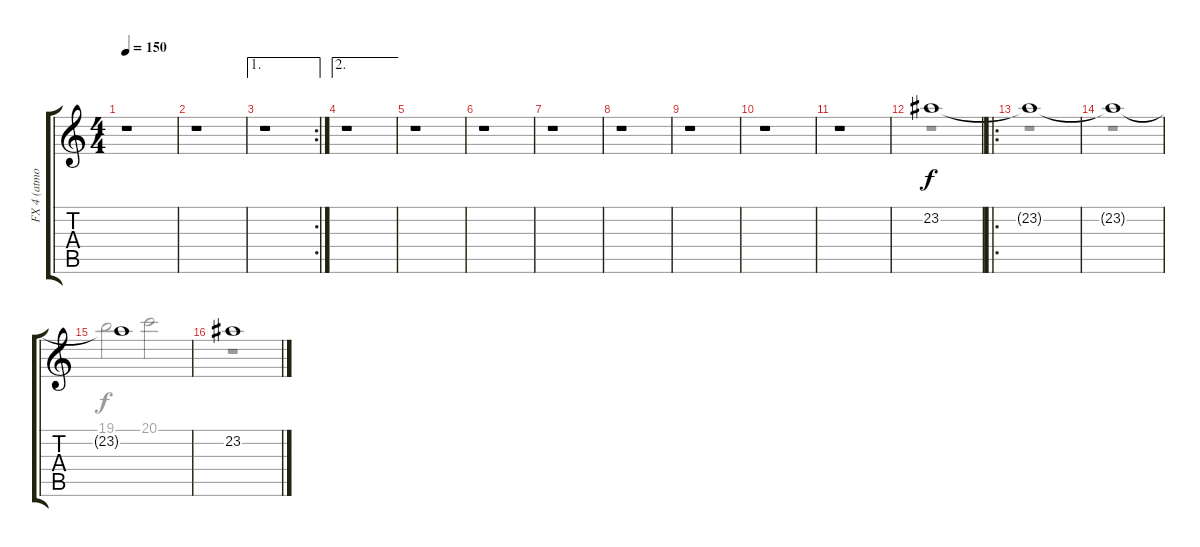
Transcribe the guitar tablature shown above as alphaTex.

\track ("FX 4 (atmosphere)" "FX 4 (atmo") {instrument fx4atmosphere}
\staff {score tabs}
\tuning (E4 B3 G3 D3 A2 E2) {hide}
\voice
\ts (4 4)
\tempo 150
\clef g2
\ks c
r.1{dy f} |
r.1 |
\ae 1
\rc 2
r.1 |
\ae 2
r.1 |
r.1 |
r.1 |
r.1 |
r.1 |
r.1 |
r.1 |
r.1 |
23.2.1 |
\ro
23.2{t}.1 |
23.2{t}.1 |
23.2{t}.1 |
23.2.1
\voice
\clef g2
\ottava regular
\simile none
\ks c
|
|
|
|
|
|
|
|
|
|
|
r.1 |
r.1 |
r.1 |
19.1.2 20.1.2 |
r.1
